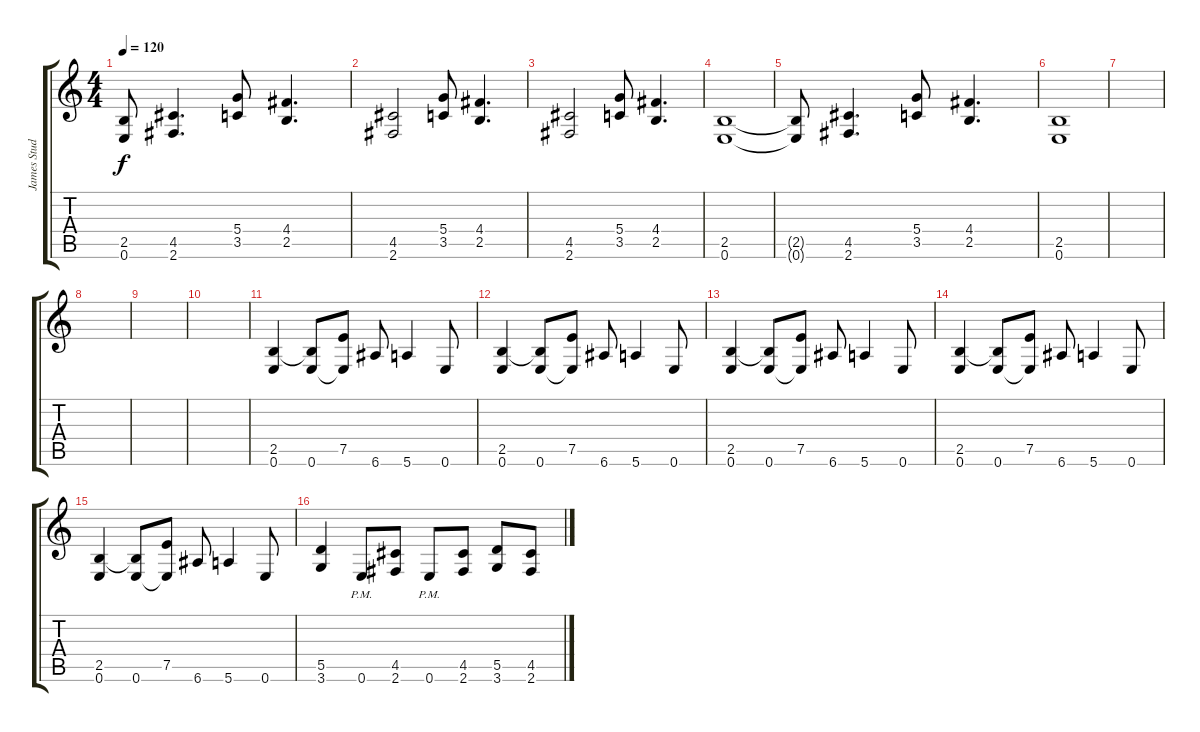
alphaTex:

\track ("James Studio" "James Stud") {instrument distortionguitar}
\staff {score tabs}
\tuning (E4 B3 G3 D3 A2 E2) {hide}
\ts (4 4)
\tempo 120
\clef g2
\ks c
(2.5{t} 0.6{t}).8{dy f} (4.5 2.6).4{d} (5.4 3.5).8 (4.4 2.5).4{d} |
(4.5 2.6).2 (5.4 3.5).8 (4.4 2.5).4{d} |
(4.5 2.6).2 (5.4 3.5).8 (4.4 2.5).4{d} |
(2.5 0.6).1 |
(2.5{t} 0.6{t}).8 (4.5 2.6).4{d} (5.4 3.5).8 (4.4 2.5).4{d} |
(2.5 0.6).1 |
|
|
|
|
(2.5 0.6).4 (2.5{t} 0.6).8 (7.5 0.6{t}).8 6.6.8 5.6.4 0.6.8 |
(2.5 0.6).4 (2.5{t} 0.6).8 (7.5 0.6{t}).8 6.6.8 5.6.4 0.6.8 |
(2.5 0.6).4 (2.5{t} 0.6).8 (7.5 0.6{t}).8 6.6.8 5.6.4 0.6.8 |
(2.5 0.6).4 (2.5{t} 0.6).8 (7.5 0.6{t}).8 6.6.8 5.6.4 0.6.8 |
(2.5 0.6).4 (2.5{t} 0.6).8 (7.5 0.6{t}).8 6.6.8 5.6.4 0.6.8 |
(5.5 3.6).4 0.6{pm}.8 (4.5 2.6).8 0.6{pm}.8 (4.5 2.6).8 (5.5 3.6).8 (4.5 2.6).8
